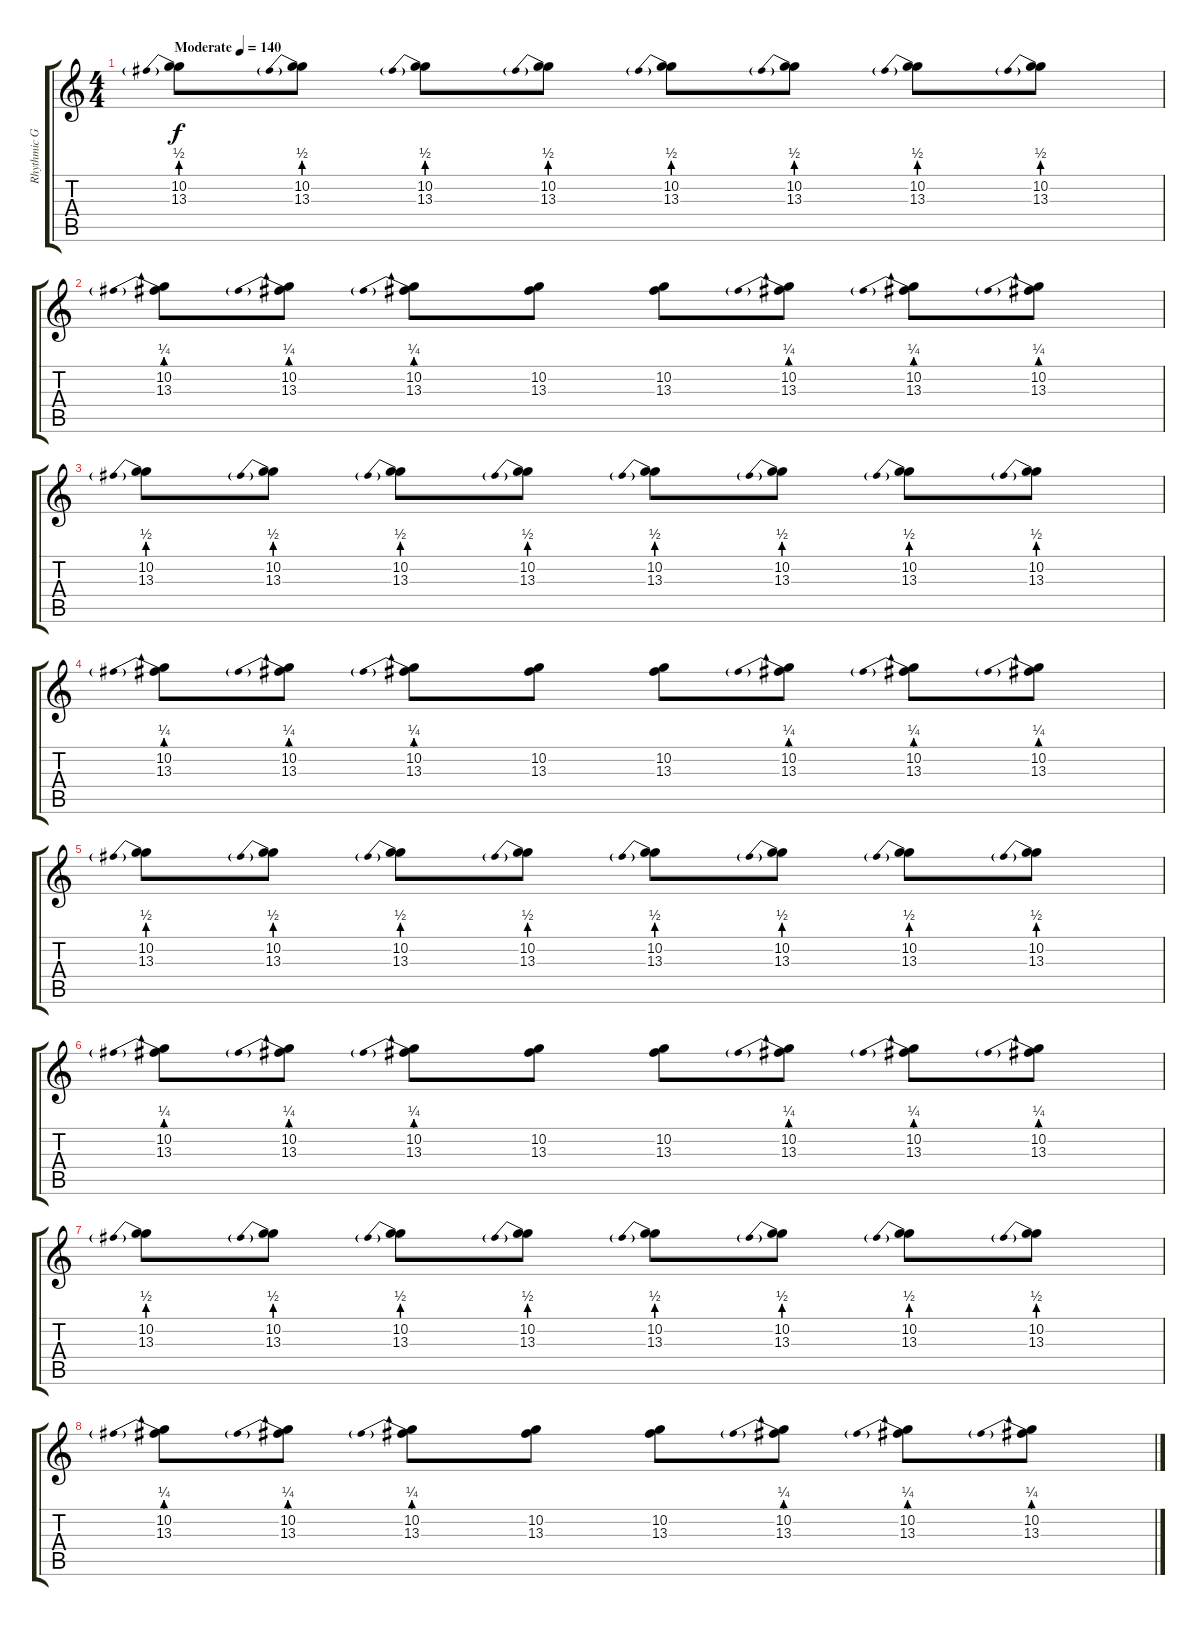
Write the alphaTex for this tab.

\track ("Rhythmic Guitar" "Rhythmic G") {instrument distortionguitar}
\staff {score tabs}
\tuning (D4 A3 F3 C3 G2 C2) {hide}
\ts (4 4)
\tempo (140 "Moderate")
\clef g2
\ks c
(10.2 13.3{be (prebend 0 2 60 2)}).8{dy f volume 0 instrument distortionguitar} (10.2 13.3{be (prebend 0 2 60 2)}).8 (10.2 13.3{be (prebend 0 2 60 2)}).8{volume 7} (10.2 13.3{be (prebend 0 2 60 2)}).8 (10.2 13.3{be (prebend 0 2 60 2)}).8 (10.2 13.3{be (prebend 0 2 60 2)}).8 (10.2 13.3{be (prebend 0 2 60 2)}).8 (10.2 13.3{be (prebend 0 2 60 2)}).8 |
(10.2 13.3{be (prebend 0 1 60 1)}).8 (10.2 13.3{be (prebend 0 1 60 1)}).8 (10.2 13.3{be (prebend 0 1 60 1)}).8 (10.2 13.3).8 (10.2 13.3).8 (10.2 13.3{be (prebend 0 1 60 1)}).8 (10.2 13.3{be (prebend 0 1 60 1)}).8 (10.2 13.3{be (prebend 0 1 60 1)}).8 |
(10.2 13.3{be (prebend 0 2 60 2)}).8 (10.2 13.3{be (prebend 0 2 60 2)}).8 (10.2 13.3{be (prebend 0 2 60 2)}).8 (10.2 13.3{be (prebend 0 2 60 2)}).8 (10.2 13.3{be (prebend 0 2 60 2)}).8 (10.2 13.3{be (prebend 0 2 60 2)}).8 (10.2 13.3{be (prebend 0 2 60 2)}).8 (10.2 13.3{be (prebend 0 2 60 2)}).8 |
(10.2 13.3{be (prebend 0 1 60 1)}).8 (10.2 13.3{be (prebend 0 1 60 1)}).8 (10.2 13.3{be (prebend 0 1 60 1)}).8 (10.2 13.3).8 (10.2 13.3).8 (10.2 13.3{be (prebend 0 1 60 1)}).8 (10.2 13.3{be (prebend 0 1 60 1)}).8 (10.2 13.3{be (prebend 0 1 60 1)}).8 |
(10.2 13.3{be (prebend 0 2 60 2)}).8 (10.2 13.3{be (prebend 0 2 60 2)}).8 (10.2 13.3{be (prebend 0 2 60 2)}).8 (10.2 13.3{be (prebend 0 2 60 2)}).8 (10.2 13.3{be (prebend 0 2 60 2)}).8 (10.2 13.3{be (prebend 0 2 60 2)}).8 (10.2 13.3{be (prebend 0 2 60 2)}).8 (10.2 13.3{be (prebend 0 2 60 2)}).8 |
(10.2 13.3{be (prebend 0 1 60 1)}).8 (10.2 13.3{be (prebend 0 1 60 1)}).8 (10.2 13.3{be (prebend 0 1 60 1)}).8 (10.2 13.3).8 (10.2 13.3).8 (10.2 13.3{be (prebend 0 1 60 1)}).8 (10.2 13.3{be (prebend 0 1 60 1)}).8 (10.2 13.3{be (prebend 0 1 60 1)}).8 |
(10.2 13.3{be (prebend 0 2 60 2)}).8 (10.2 13.3{be (prebend 0 2 60 2)}).8 (10.2 13.3{be (prebend 0 2 60 2)}).8 (10.2 13.3{be (prebend 0 2 60 2)}).8 (10.2 13.3{be (prebend 0 2 60 2)}).8 (10.2 13.3{be (prebend 0 2 60 2)}).8 (10.2 13.3{be (prebend 0 2 60 2)}).8 (10.2 13.3{be (prebend 0 2 60 2)}).8 |
(10.2 13.3{be (prebend 0 1 60 1)}).8 (10.2 13.3{be (prebend 0 1 60 1)}).8 (10.2 13.3{be (prebend 0 1 60 1)}).8 (10.2 13.3).8 (10.2 13.3).8 (10.2 13.3{be (prebend 0 1 60 1)}).8 (10.2 13.3{be (prebend 0 1 60 1)}).8 (10.2 13.3{be (prebend 0 1 60 1)}).8
